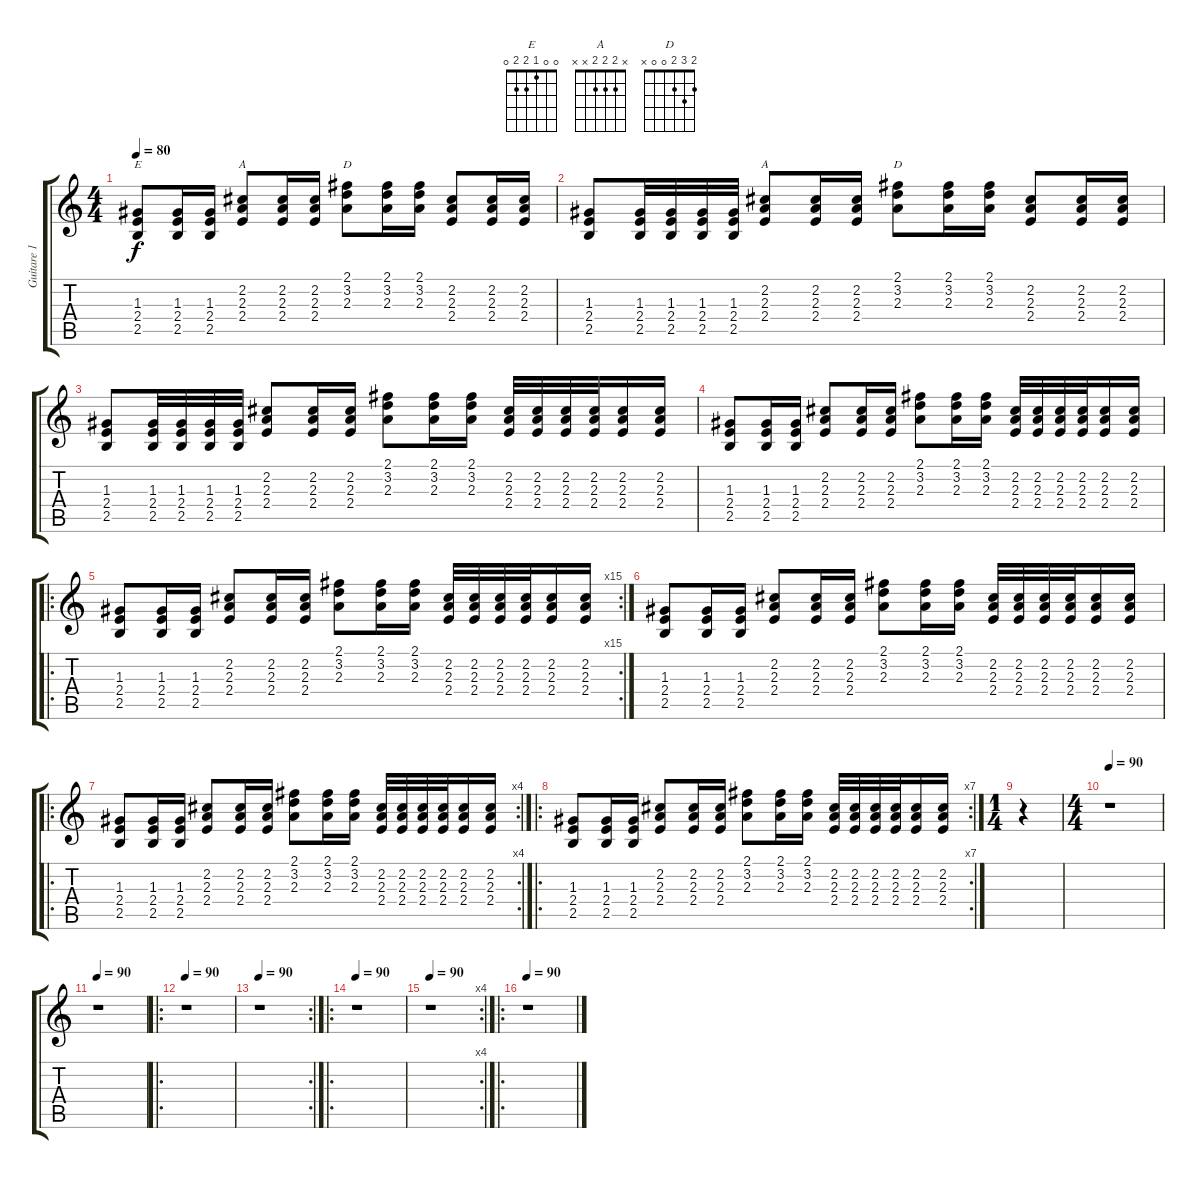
\track ("Guitare 1" "Guitare 1") {instrument acousticguitarnylon}
\staff {score tabs}
\tuning (E4 B3 G3 D3 A2 E2) {hide}
\chord ("E" 0 0 1 2 2 0)
\chord ("A" 0 2 2 2 0 x)
\chord ("D" 2 3 2 0 x x)
\chord ("A" x 2 2 2 x x)
\chord ("D" 2 3 2 0 0 x)
\ts (4 4)
\tempo 80
\clef g2
\ks c
(1.3 2.4 2.5).8{ch "E" dy f instrument acousticguitarnylon} (1.3 2.4 2.5).16 (1.3 2.4 2.5).16 (2.2 2.3 2.4).8{ch "A"} (2.2 2.3 2.4).16 (2.2 2.3 2.4).16 (2.1 3.2 2.3).8{ch "D"} (2.1 3.2 2.3).16 (2.1 3.2 2.3).16 (2.2 2.3 2.4).8 (2.2 2.3 2.4).16 (2.2 2.3 2.4).16 |
(1.3 2.4 2.5).8 (1.3 2.4 2.5).32 (1.3 2.4 2.5).32 (1.3 2.4 2.5).32 (1.3 2.4 2.5).32 (2.2 2.3 2.4).8{ch "A"} (2.2 2.3 2.4).16 (2.2 2.3 2.4).16 (2.1 3.2 2.3).8{ch "D"} (2.1 3.2 2.3).16 (2.1 3.2 2.3).16 (2.2 2.3 2.4).8 (2.2 2.3 2.4).16 (2.2 2.3 2.4).16 |
(1.3 2.4 2.5).8 (1.3 2.4 2.5).32 (1.3 2.4 2.5).32 (1.3 2.4 2.5).32 (1.3 2.4 2.5).32 (2.2 2.3 2.4).8 (2.2 2.3 2.4).16 (2.2 2.3 2.4).16 (2.1 3.2 2.3).8 (2.1 3.2 2.3).16 (2.1 3.2 2.3).16 (2.2 2.3 2.4).32 (2.2 2.3 2.4).32 (2.2 2.3 2.4).32 (2.2 2.3 2.4).32 (2.2 2.3 2.4).16 (2.2 2.3 2.4).16 |
(1.3 2.4 2.5).8 (1.3 2.4 2.5).16 (1.3 2.4 2.5).16 (2.2 2.3 2.4).8 (2.2 2.3 2.4).16 (2.2 2.3 2.4).16 (2.1 3.2 2.3).8 (2.1 3.2 2.3).16 (2.1 3.2 2.3).16 (2.2 2.3 2.4).32 (2.2 2.3 2.4).32 (2.2 2.3 2.4).32 (2.2 2.3 2.4).32 (2.2 2.3 2.4).16 (2.2 2.3 2.4).16 |
\ro
\rc 15
(1.3 2.4 2.5).8 (1.3 2.4 2.5).16 (1.3 2.4 2.5).16 (2.2 2.3 2.4).8 (2.2 2.3 2.4).16 (2.2 2.3 2.4).16 (2.1 3.2 2.3).8 (2.1 3.2 2.3).16 (2.1 3.2 2.3).16 (2.2 2.3 2.4).32 (2.2 2.3 2.4).32 (2.2 2.3 2.4).32 (2.2 2.3 2.4).32 (2.2 2.3 2.4).16 (2.2 2.3 2.4).16 |
(1.3 2.4 2.5).8 (1.3 2.4 2.5).16 (1.3 2.4 2.5).16 (2.2 2.3 2.4).8 (2.2 2.3 2.4).16 (2.2 2.3 2.4).16 (2.1 3.2 2.3).8 (2.1 3.2 2.3).16 (2.1 3.2 2.3).16 (2.2 2.3 2.4).32 (2.2 2.3 2.4).32 (2.2 2.3 2.4).32 (2.2 2.3 2.4).32 (2.2 2.3 2.4).16 (2.2 2.3 2.4).16 |
\ro
\rc 4
(1.3 2.4 2.5).8 (1.3 2.4 2.5).16 (1.3 2.4 2.5).16 (2.2 2.3 2.4).8 (2.2 2.3 2.4).16 (2.2 2.3 2.4).16 (2.1 3.2 2.3).8 (2.1 3.2 2.3).16 (2.1 3.2 2.3).16 (2.2 2.3 2.4).32 (2.2 2.3 2.4).32 (2.2 2.3 2.4).32 (2.2 2.3 2.4).32 (2.2 2.3 2.4).16 (2.2 2.3 2.4).16 |
\ro
\rc 7
(1.3 2.4 2.5).8 (1.3 2.4 2.5).16 (1.3 2.4 2.5).16 (2.2 2.3 2.4).8 (2.2 2.3 2.4).16 (2.2 2.3 2.4).16 (2.1 3.2 2.3).8 (2.1 3.2 2.3).16 (2.1 3.2 2.3).16 (2.2 2.3 2.4).32 (2.2 2.3 2.4).32 (2.2 2.3 2.4).32 (2.2 2.3 2.4).32 (2.2 2.3 2.4).16 (2.2 2.3 2.4).16 |
\ts (1 4)
r.4 |
\ts (4 4)
\tempo 90
r.1 |
\tempo 90
r.1 |
\ro
\tempo 90
r.1 |
\rc 2
\tempo 90
r.1 |
\ro
\tempo 90
r.1 |
\rc 4
\tempo 90
r.1 |
\ro
\tempo 90
r.1
